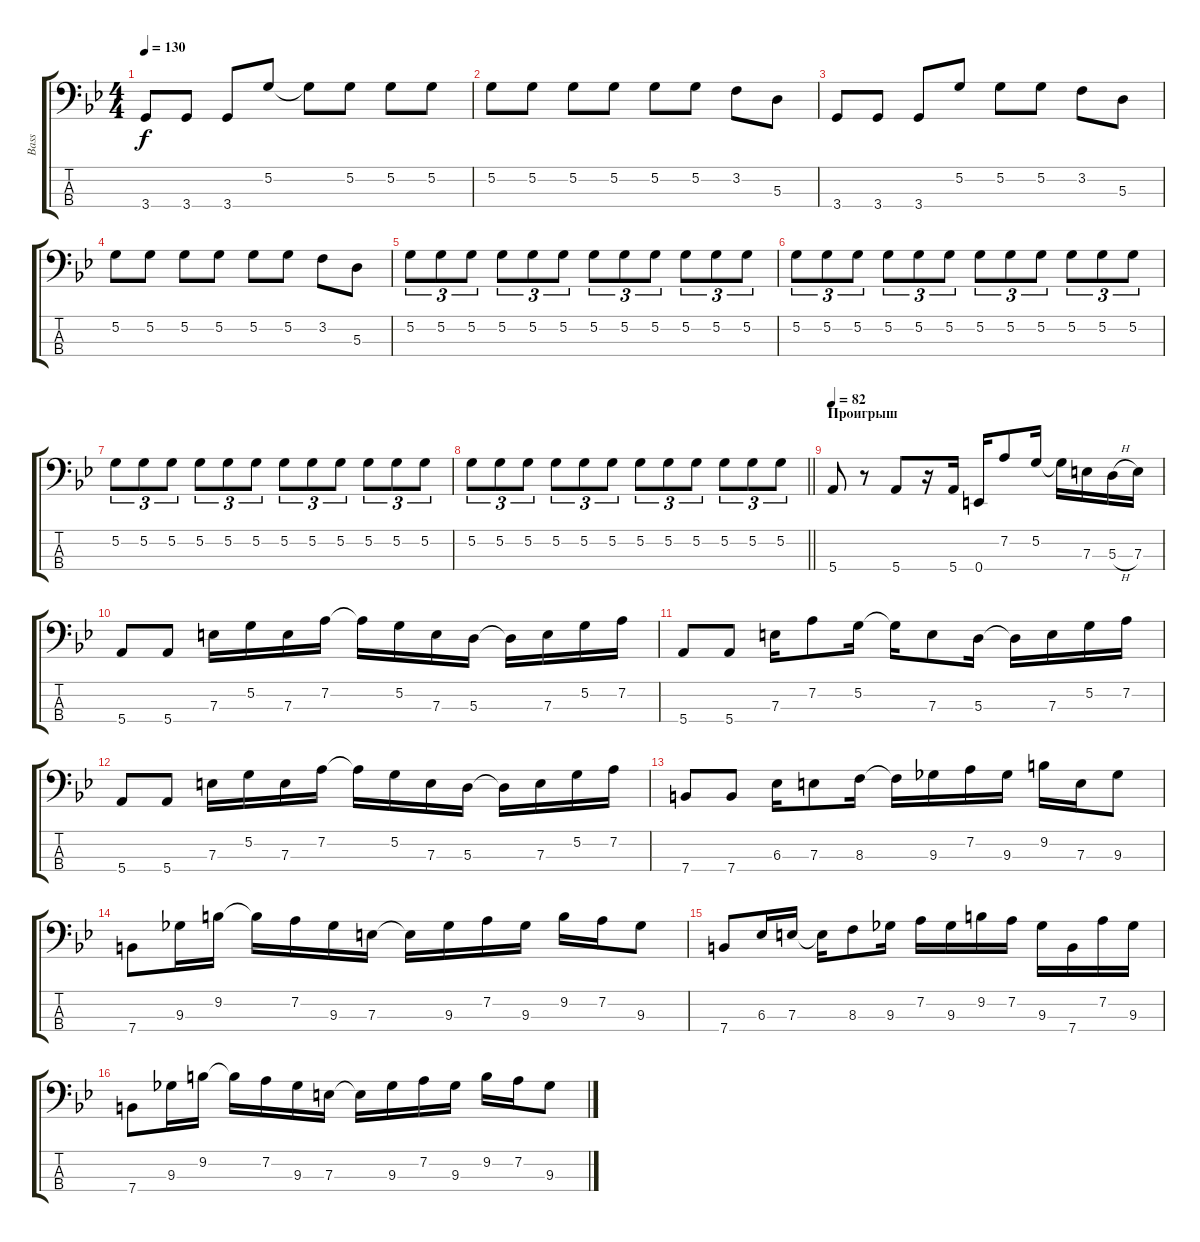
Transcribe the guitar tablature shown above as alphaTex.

\track ("Bass" "Bass") {instrument electricbassfinger}
\staff {score tabs}
\tuning (G2 D2 A1 E1) {hide}
\ts (4 4)
\tempo 130
\clef f4
\ks gminor
3.4.8{dy f} 3.4.8 3.4.8 5.2.8 5.2{t}.8 5.2.8 5.2.8 5.2.8 |
5.2.8 5.2.8 5.2.8 5.2.8 5.2.8 5.2.8 3.2.8 5.3.8 |
3.4.8 3.4.8 3.4.8 5.2.8 5.2.8 5.2.8 3.2.8 5.3.8 |
5.2.8 5.2.8 5.2.8 5.2.8 5.2.8 5.2.8 3.2.8 5.3.8 |
5.2.8{tu (3 2)} 5.2.8{tu (3 2)} 5.2.8{tu (3 2)} 5.2.8{tu (3 2)} 5.2.8{tu (3 2)} 5.2.8{tu (3 2)} 5.2.8{tu (3 2)} 5.2.8{tu (3 2)} 5.2.8{tu (3 2)} 5.2.8{tu (3 2)} 5.2.8{tu (3 2)} 5.2.8{tu (3 2)} |
5.2.8{tu (3 2)} 5.2.8{tu (3 2)} 5.2.8{tu (3 2)} 5.2.8{tu (3 2)} 5.2.8{tu (3 2)} 5.2.8{tu (3 2)} 5.2.8{tu (3 2)} 5.2.8{tu (3 2)} 5.2.8{tu (3 2)} 5.2.8{tu (3 2)} 5.2.8{tu (3 2)} 5.2.8{tu (3 2)} |
5.2.8{tu (3 2)} 5.2.8{tu (3 2)} 5.2.8{tu (3 2)} 5.2.8{tu (3 2)} 5.2.8{tu (3 2)} 5.2.8{tu (3 2)} 5.2.8{tu (3 2)} 5.2.8{tu (3 2)} 5.2.8{tu (3 2)} 5.2.8{tu (3 2)} 5.2.8{tu (3 2)} 5.2.8{tu (3 2)} |
\barLineRight lightlight
5.2.8{tu (3 2)} 5.2.8{tu (3 2)} 5.2.8{tu (3 2)} 5.2.8{tu (3 2)} 5.2.8{tu (3 2)} 5.2.8{tu (3 2)} 5.2.8{tu (3 2)} 5.2.8{tu (3 2)} 5.2.8{tu (3 2)} 5.2.8{tu (3 2)} 5.2.8{tu (3 2)} 5.2.8{tu (3 2)} |
\section ("" "Проигрыш")
\tempo 82
5.4.8 r.8 5.4.8 r.16 5.4.16 0.4.16 7.2.8 5.2.16 5.2{t}.16 7.3.16 5.3{h}.16 7.3.16 |
5.4.8 5.4.8 7.3.16 5.2.16 7.3.16 7.2.16 7.2{t}.16 5.2.16 7.3.16 5.3.16 5.3{t}.16 7.3.16 5.2.16 7.2.16 |
5.4.8 5.4.8 7.3.16 7.2.8 5.2.16 5.2{t}.16 7.3.8 5.3.16 5.3{t}.16 7.3.16 5.2.16 7.2.16 |
5.4.8 5.4.8 7.3.16 5.2.16 7.3.16 7.2.16 7.2{t}.16 5.2.16 7.3.16 5.3.16 5.3{t}.16 7.3.16 5.2.16 7.2.16 |
7.4.8 7.4.8 6.3.16 7.3.8 8.3.16 8.3{t}.16 9.3.16 7.2.16 9.3.16 9.2.16 7.3.16 9.3.8 |
7.4.8 9.3.16 9.2.16 9.2{t}.16 7.2.16 9.3.16 7.3.16 7.3{t}.16 9.3.16 7.2.16 9.3.16 9.2.16 7.2.16 9.3.8 |
7.4.8 6.3.16 7.3.16 7.3{t}.16 8.3.8 9.3.16 7.2.16 9.3.16 9.2.16 7.2.16 9.3.16 7.4.16 7.2.16 9.3.16 |
7.4.8 9.3.16 9.2.16 9.2{t}.16 7.2.16 9.3.16 7.3.16 7.3{t}.16 9.3.16 7.2.16 9.3.16 9.2.16 7.2.16 9.3.8
